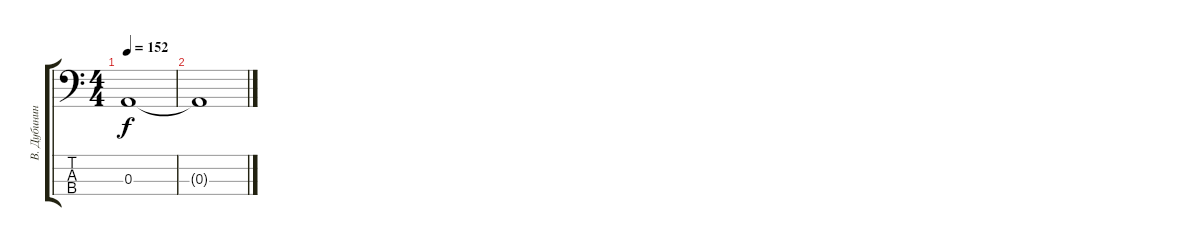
\track ("В. Дубинин" "В. Дубинин") {instrument electricbassfinger}
\staff {score tabs}
\tuning (G2 D2 A1 E1) {hide}
\ts (4 4)
\tempo 152
\clef f4
\ks c
0.3.1{dy f} |
0.3{t}.1
